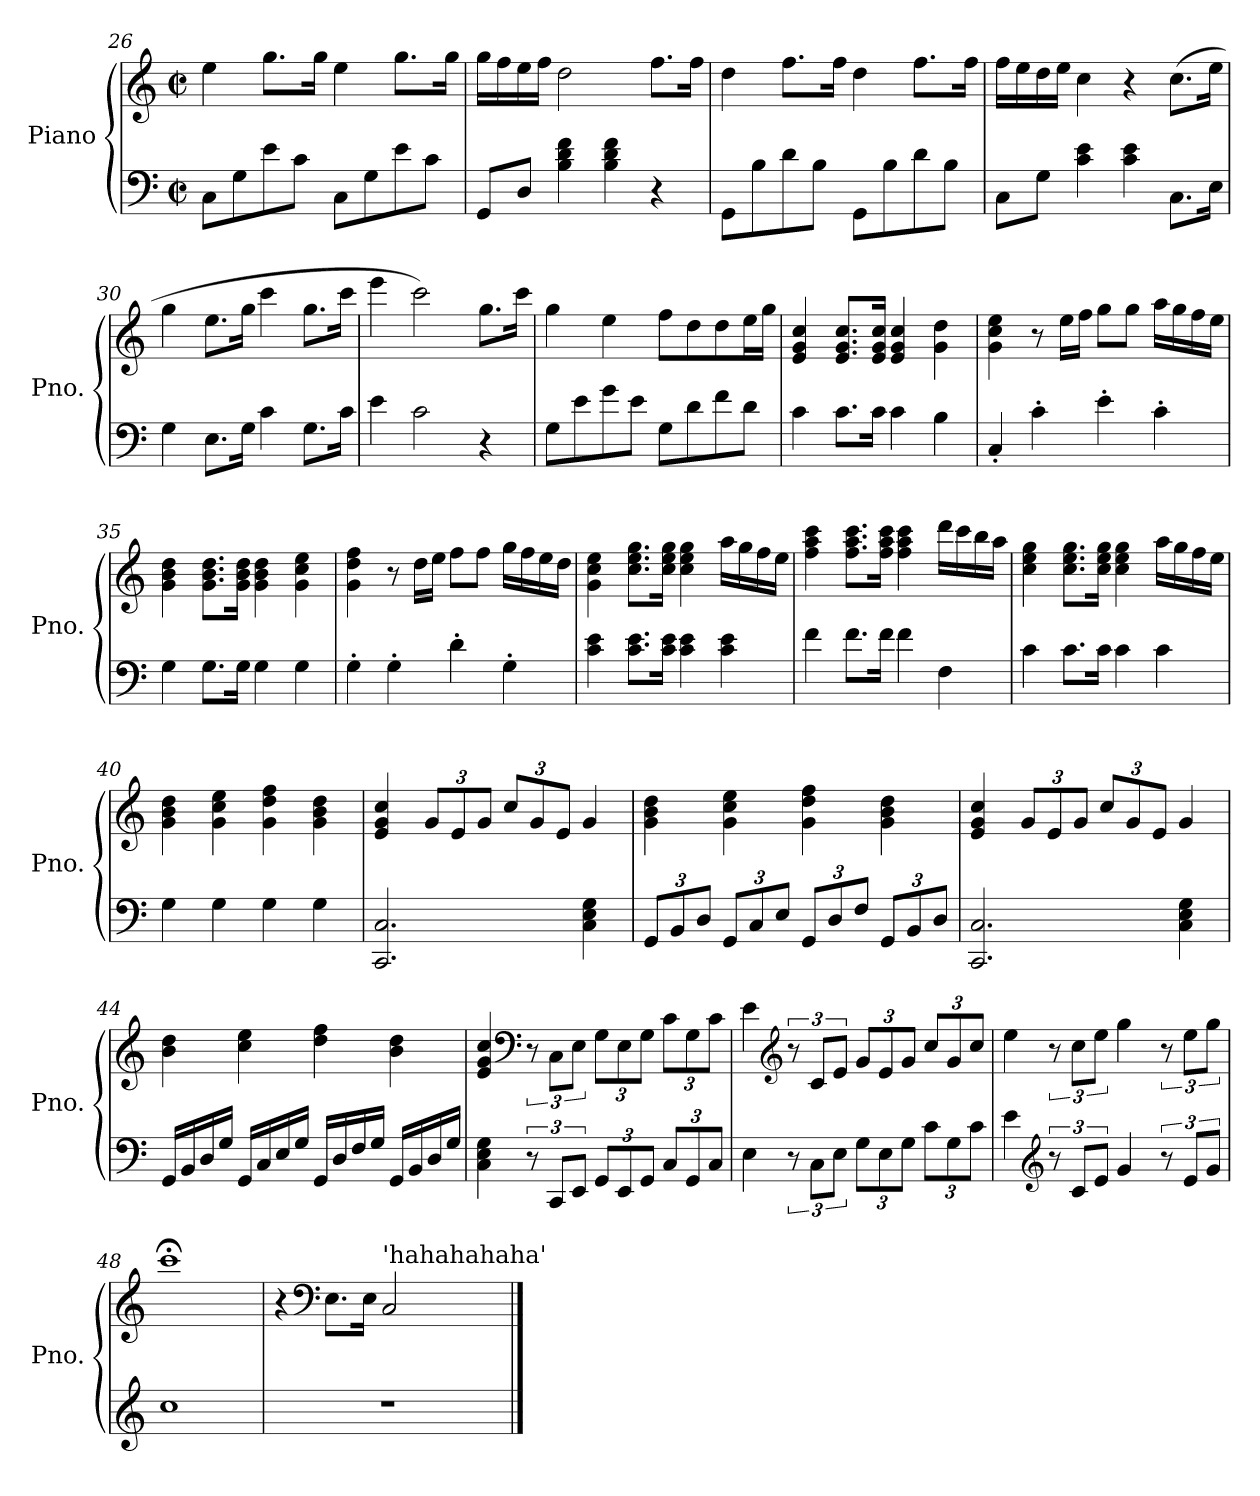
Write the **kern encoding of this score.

**kern	**kern
*part1	*part1
*staff2	*staff1
*I"Piano	*
*I'Pno.	*
!!LO:LB:g=z
*clefF4	*clefG2
*k[]	*k[]
*M2/2	*M2/2
*met(c|)	*met(c|)
=26	=26
8C\L	4ee\
8G\	.
8e\	8.gg\L
8c\J	.
.	16gg\Jk
8C\L	4ee\
8G\	.
8e\	8.gg\L
8c\J	.
.	16gg\Jk
=27	=27
8GG/L	16gg\LL
.	16ff\
8D/J	16ee\
.	16ff\JJ
4B\ 4d\ 4f\	2dd\
4B\ 4d\ 4f\	.
4r	8.ff\L
.	16ff\Jk
=28	=28
8GG\L	4dd\
8B\	.
8d\	8.ff\L
8B\J	.
.	16ff\Jk
8GG\L	4dd\
8B\	.
8d\	8.ff\L
8B\J	.
.	16ff\Jk
=29	=29
8C\L	16ff\LL
.	16ee\
8G\J	16dd\
.	16ee\JJ
4c\ 4e\	4cc\
4c\ 4e\	4r
8.C\L	(>8.cc\L
16E\Jk	16ee\Jk
!!LO:LB:g=z
=30	=30
4G\	4gg\
8.E\L	8.ee\L
16G\Jk	16gg\Jk
4c\	4ccc\
8.G\L	8.gg\L
16c\Jk	16ccc\Jk
=31	=31
4e\	4eee\
2c\	2ccc\)
4r	8.gg\L
.	16ccc\Jk
=32	=32
8G\L	4gg\
8e\	.
8g\	4ee\
8e\J	.
8G\L	8ff\L
8d\	8dd\
8f\	8dd\
8d\J	16ee\L
.	16gg\JJ
=33	=33
4c\	4e/ 4g/ 4cc/
8.c\L	8.e/ 8.g/ 8.cc/L
16c\Jk	16e/ 16g/ 16cc/Jk
4c\	4e/ 4g/ 4cc/
4B\	4g\ 4dd\
!!LO:LB:g=z
=34	=34
4C'/	4g\ 4cc\ 4ee\
4c'\	8r
.	16ee\LL
.	16ff\JJ
4e'\	8gg\L
.	8gg\J
4c'\	16aa\LL
.	16gg\
.	16ff\
.	16ee\JJ
=35	=35
4G\	4g\ 4b\ 4dd\
8.G\L	8.g\ 8.b\ 8.dd\L
16G\Jk	16g\ 16b\ 16dd\Jk
4G\	4g\ 4b\ 4dd\
4G\	4g\ 4cc\ 4ee\
=36	=36
4G'\	4g\ 4dd\ 4ff\
4G'\	8r
.	16dd\LL
.	16ee\JJ
4d'\	8ff\L
.	8ff\J
4G'\	16gg\LL
.	16ff\
.	16ee\
.	16dd\JJ
=37	=37
4c\ 4e\	4g\ 4cc\ 4ee\
8.c\ 8.e\L	8.cc\ 8.ee\ 8.gg\L
16c\ 16e\Jk	16cc\ 16ee\ 16gg\Jk
4c\ 4e\	4cc\ 4ee\ 4gg\
4c\ 4e\	16aa\LL
.	16gg\
.	16ff\
.	16ee\JJ
!!LO:LB:g=z
=38	=38
4f\	4ff\ 4aa\ 4ccc\
8.f\L	8.ff\ 8.aa\ 8.ccc\L
16f\Jk	16ff\ 16aa\ 16ccc\Jk
4f\	4ff\ 4aa\ 4ccc\
4F\	16ddd\LL
.	16ccc\
.	16bb\
.	16aa\JJ
=39	=39
4c\	4cc\ 4ee\ 4gg\
8.c\L	8.cc\ 8.ee\ 8.gg\L
16c\Jk	16cc\ 16ee\ 16gg\Jk
4c\	4cc\ 4ee\ 4gg\
4c\	16aa\LL
.	16gg\
.	16ff\
.	16ee\JJ
=40	=40
4G\	4g\ 4b\ 4dd\
4G\	4g\ 4cc\ 4ee\
4G\	4g\ 4dd\ 4ff\
4G\	4g\ 4b\ 4dd\
=41	=41
2.CC/ 2.C/	4e/ 4g/ 4cc/
*	*Xbrackettup
.	12g/L
.	12e/
.	12g/J
.	12cc/L
.	12g/
.	12e/J
4C\ 4E\ 4G\	4g/
!!LO:LB:g=z
=42	=42
*Xbrackettup	*
12GG/L	4g\ 4b\ 4dd\
12BB/	.
12D/J	.
12GG/L	4g\ 4cc\ 4ee\
12C/	.
12E/J	.
12GG/L	4g\ 4dd\ 4ff\
12D/	.
12F/J	.
12GG/L	4g\ 4b\ 4dd\
12BB/	.
12D/J	.
=43	=43
2.CC/ 2.C/	4e/ 4g/ 4cc/
.	12g/L
.	12e/
.	12g/J
.	12cc/L
.	12g/
.	12e/J
4C\ 4E\ 4G\	4g/
!!LO:PB:g=z
=44	=44
16GG/LL	4b\ 4dd\
16BB/	.
16D/	.
16G/JJ	.
16GG/LL	4cc\ 4ee\
16C/	.
16E/	.
16G/JJ	.
16GG/LL	4dd\ 4ff\
16D/	.
16F/	.
16G/JJ	.
16GG/LL	4b\ 4dd\
16BB/	.
16D/	.
16G/JJ	.
=45	=45
4C\ 4E\ 4G\	4e/ 4g/ 4cc/
*	*clefF4
*brackettup	*brackettup
12r	12r
12CC/L	12C\L
12EE/J	12E\J
*Xbrackettup	*Xbrackettup
12GG/L	12G\L
12EE/	12E\
12GG/J	12G\J
12C/L	12c\L
12GG/	12G\
12C/J	12c\J
!!LO:LB:g=z
=46	=46
4E\	4e\
*	*clefG2
*brackettup	*brackettup
12r	12r
12C\L	12c/L
12E\J	12e/J
*Xbrackettup	*Xbrackettup
12G\L	12g/L
12E\	12e/
12G\J	12g/J
12c\L	12cc/L
12G\	12g/
12c\J	12cc/J
=47	=47
4e\	4ee\
*clefG2	*
*brackettup	*brackettup
12r	12r
12c/L	12cc\L
12e/J	12ee\J
4g/	4gg\
12r	12r
12e/L	12ee\L
12g/J	12gg\J
=48	=48
1cc	1ccc;<
=49	=49
1r	4r
*	*clefF4
.	8.E\L
.	16E\Jk
!	!LO:TX:a:t='hahahahaha'
.	2C/
==	==
*-	*-
